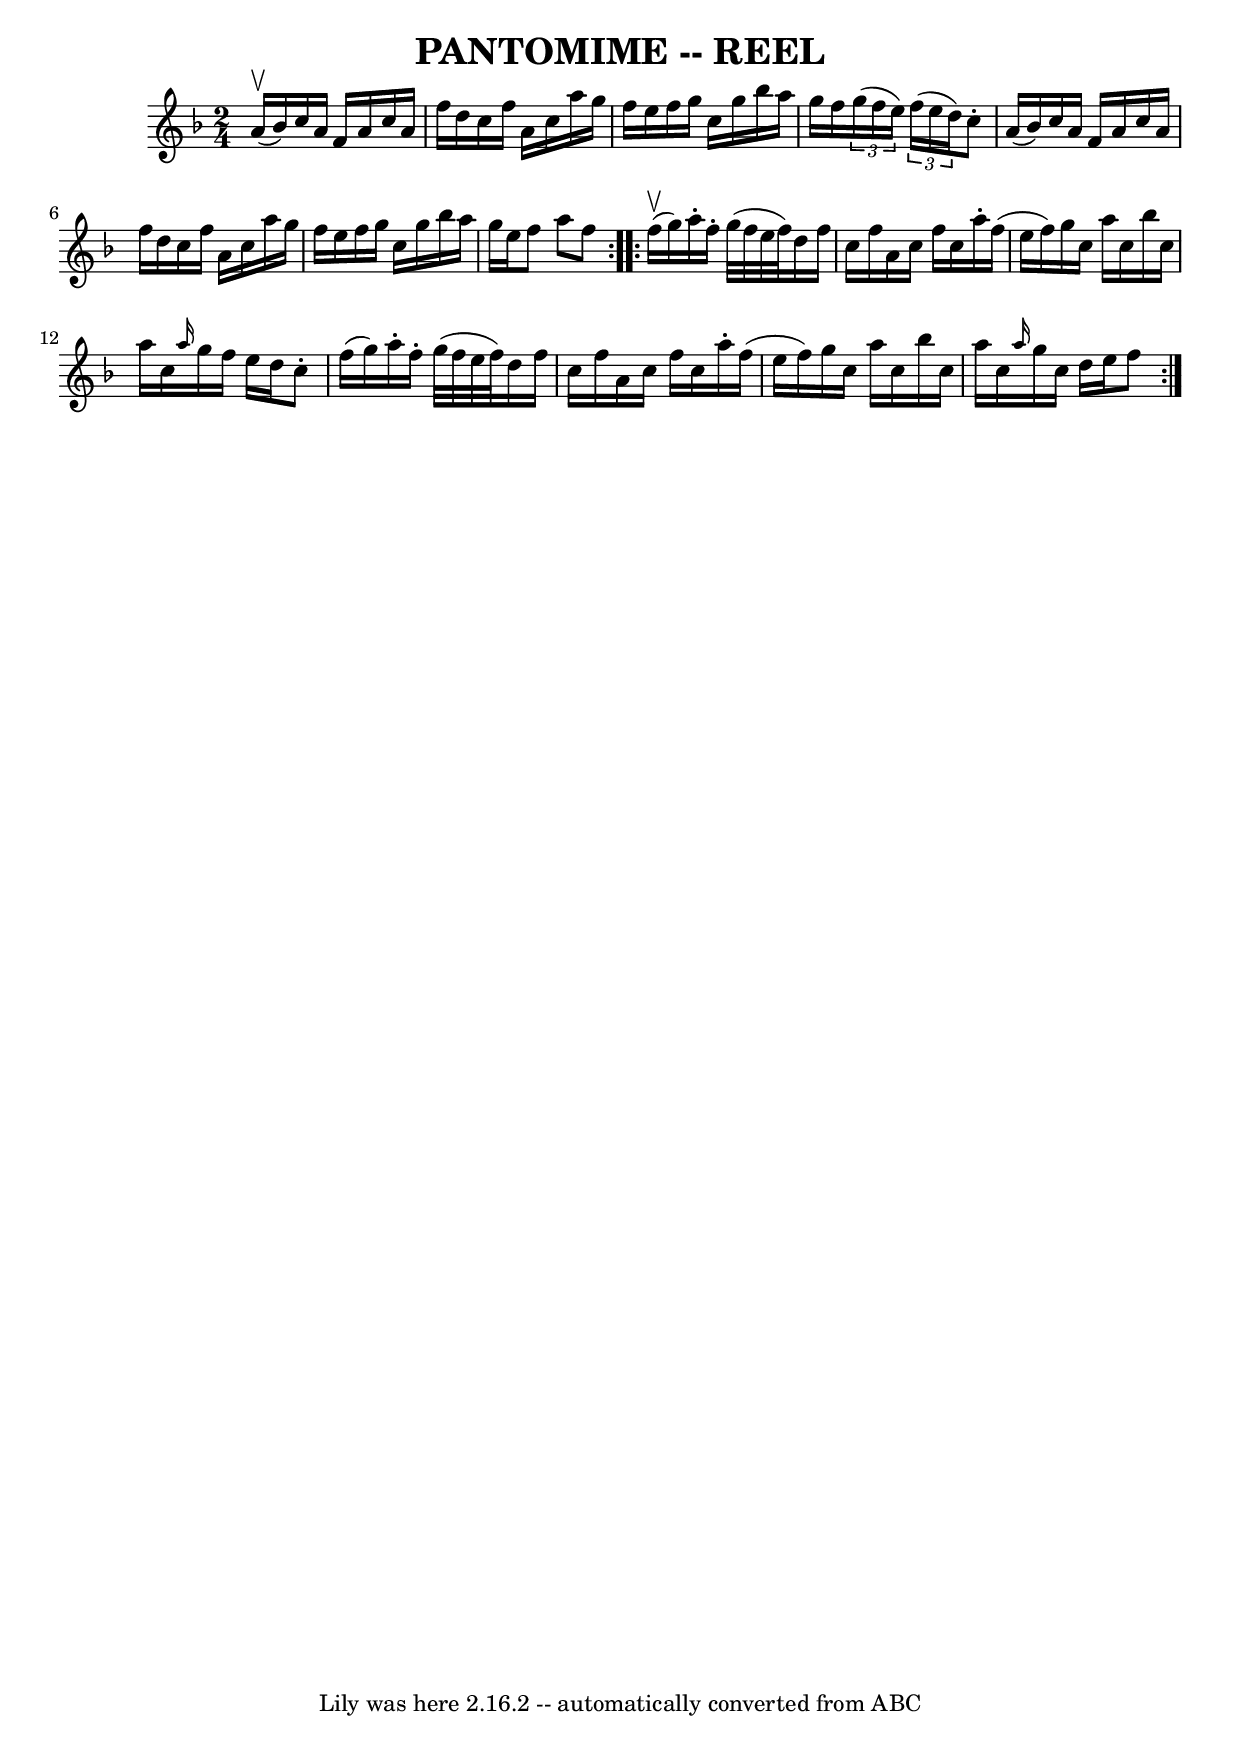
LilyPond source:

\version "2.16.2"
\include "Mammoth.ily"
\header {
  %% book = "Ryan's Mammoth Collection of Fiddle Tunes"
  crossRefNumber = "1"
  footnotes = ""
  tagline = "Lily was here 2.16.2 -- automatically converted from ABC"
  title = "PANTOMIME -- REEL"

}
voicedefault =  {



  \repeat volta 2 {

    \time 2/4 
    \key f \major
    a'16 (^\upbow bes'16)   |
    c''16    
    a'16 f'16 a'16 c''16 a'16 f''16 d''16    |
    c''16    
    f''16 a'16 c''16 a''16 g''16 f''16 e''16    |
    f''16  
    g''16 c''16 g''16 bes''16 a''16 g''16 f''16    |
    
    \times 2/3 { g''16 (f''16 e''16) 
	       }   \times 2/3 { f''16 (e''16  
				d''16) 
			      } c''8-. a'16 (bes'16)   |
    c''16 a'16    
    f'16 a'16 c''16 a'16 f''16 d''16    |
    c''16 f''16    
    a'16 c''16 a''16 g''16 f''16 e''16    |
    f''16 g''16  
    c''16 g''16 bes''16 a''16 g''16 e''16    |
    f''8    
    a''8 f''8    
  }     
  \repeat volta 2 {
    f''16 (^\upbow g''16)    |
    a''16-. f''16-. g''32 (f''32 e''32 f''32)   
    d''16 f''16 c''16 f''16    |
    a'16 c''16 f''16 c''16  
    a''16-. f''16 (e''16 f''16)   |
    g''16 c''16 a''16  
    c''16 bes''16 c''16 a''16 c''16    |
    \grace { a''16  
	   }  
    g''16 f''16 e''16 d''16 c''8-. f''16 (g''16)   |
    
    a''16-. f''16-. g''32 (f''32 e''32 f''32) d''16 f''16  
    c''16 f''16    |
    a'16 c''16 f''16 c''16 a''16-.   
    f''16 (e''16 f''16)   |
    g''16 c''16 a''16 c''16    
    bes''16 c''16 a''16 c''16    |
    \grace { a''16  
	   } g''16    
    c''16 d''16 e''16 f''8    
  }   

}

\score{
  <<

    \context Staff="default"
    {
      \voicedefault 
      
    }

  >>
  \layout {
    
  }
  \midi {
  }

}
